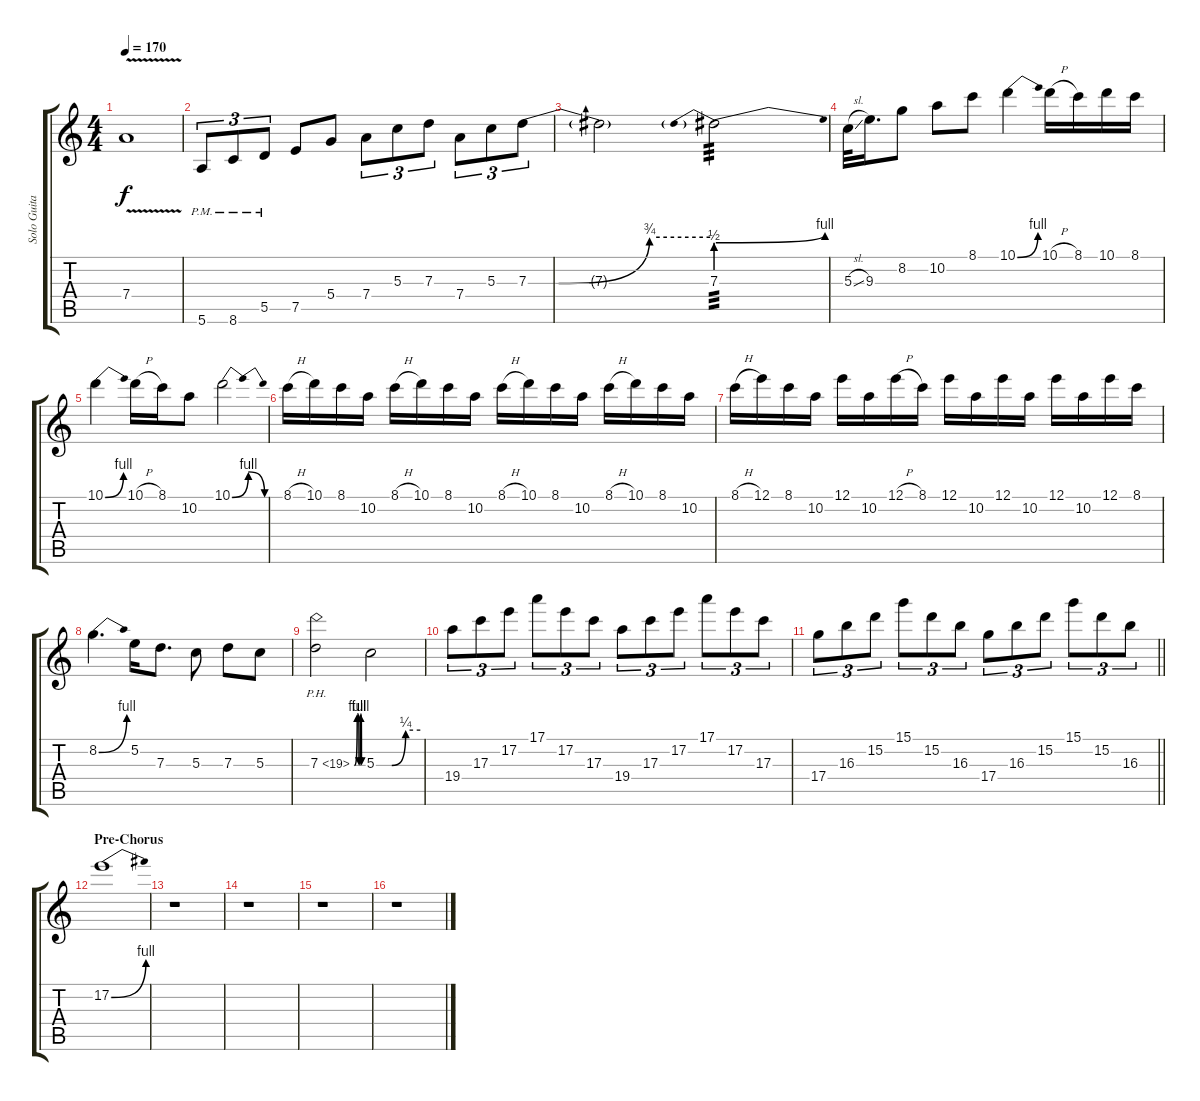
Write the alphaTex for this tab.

\track ("Solo Guitar" "Solo Guita") {instrument overdrivenguitar}
\staff {score tabs}
\tuning (E4 B3 G3 D3 A2 E2) {hide}
\ts (4 4)
\tempo 170
\clef g2
\ks c
7.4{v}.1{dy f} |
5.6{pm}.8{tu (3 2)} 8.6{pm}.8{tu (3 2)} 5.5{pm}.8{tu (3 2)} 7.5.8 5.4.8 7.4.8{tu (3 2)} 5.3.8{tu (3 2)} 7.3.8{tu (3 2)} 7.4.8{tu (3 2)} 5.3.8{tu (3 2)} 7.3{be (custom 0 0 10 0 40 3 60 3)}.8{tu (3 2)} |
7.3{t}.2 7.3{be (prebendbend 0 2 60 4)}.2{tp 3} |
5.3{sl}.32 9.3.16{d} 8.2.8 10.2.8 8.1.8 10.1{be (bend 0 0 60 4)}.4 10.1{h}.16 8.1.16 10.1.16 8.1.16 |
10.1{be (bend 0 0 60 4)}.4 10.1{h}.16 8.1.16 10.2.8 10.1{be (bendrelease 0 0 30 4 50 4 60 0)}.2 |
8.1{h}.16 10.1.16 8.1.16 10.2.16 8.1{h}.16 10.1.16 8.1.16 10.2.16 8.1{h}.16 10.1.16 8.1.16 10.2.16 8.1{h}.16 10.1.16 8.1.16 10.2.16 |
8.1{h}.16 12.1.16 8.1.16 10.2.16 12.1.16 10.2.16 12.1{h}.16 8.1.16 12.1.16 10.2.16 12.1.16 10.2.16 12.1.16 10.2.16 12.1.16 8.1.16 |
8.2{be (bend 0 0 60 4)}.4{d} 5.2.16 7.3.8{d} 5.3.8 7.3.8 5.3.8 |
7.3{be (custom 0 0 20 4 28 4 33 0 39 0 44 4 48 4 51 0 60 0) ph 12}.2 5.3{be (custom 0 0 21 0 40 1 60 1)}.2 |
19.4.8{tu (3 2)} 17.3.8{tu (3 2)} 17.2.8{tu (3 2)} 17.1.8{tu (3 2)} 17.2.8{tu (3 2)} 17.3.8{tu (3 2)} 19.4.8{tu (3 2)} 17.3.8{tu (3 2)} 17.2.8{tu (3 2)} 17.1.8{tu (3 2)} 17.2.8{tu (3 2)} 17.3.8{tu (3 2)} |
\barLineRight lightlight
17.4.8{tu (3 2)} 16.3.8{tu (3 2)} 15.2.8{tu (3 2)} 15.1.8{tu (3 2)} 15.2.8{tu (3 2)} 16.3.8{tu (3 2)} 17.4.8{tu (3 2)} 16.3.8{tu (3 2)} 15.2.8{tu (3 2)} 15.1.8{tu (3 2)} 15.2.8{tu (3 2)} 16.3.8{tu (3 2)} |
\section ("" "Pre-Chorus")
17.2{be (bend 0 0 60 4)}.1 |
r.1 |
r.1 |
r.1 |
r.1
